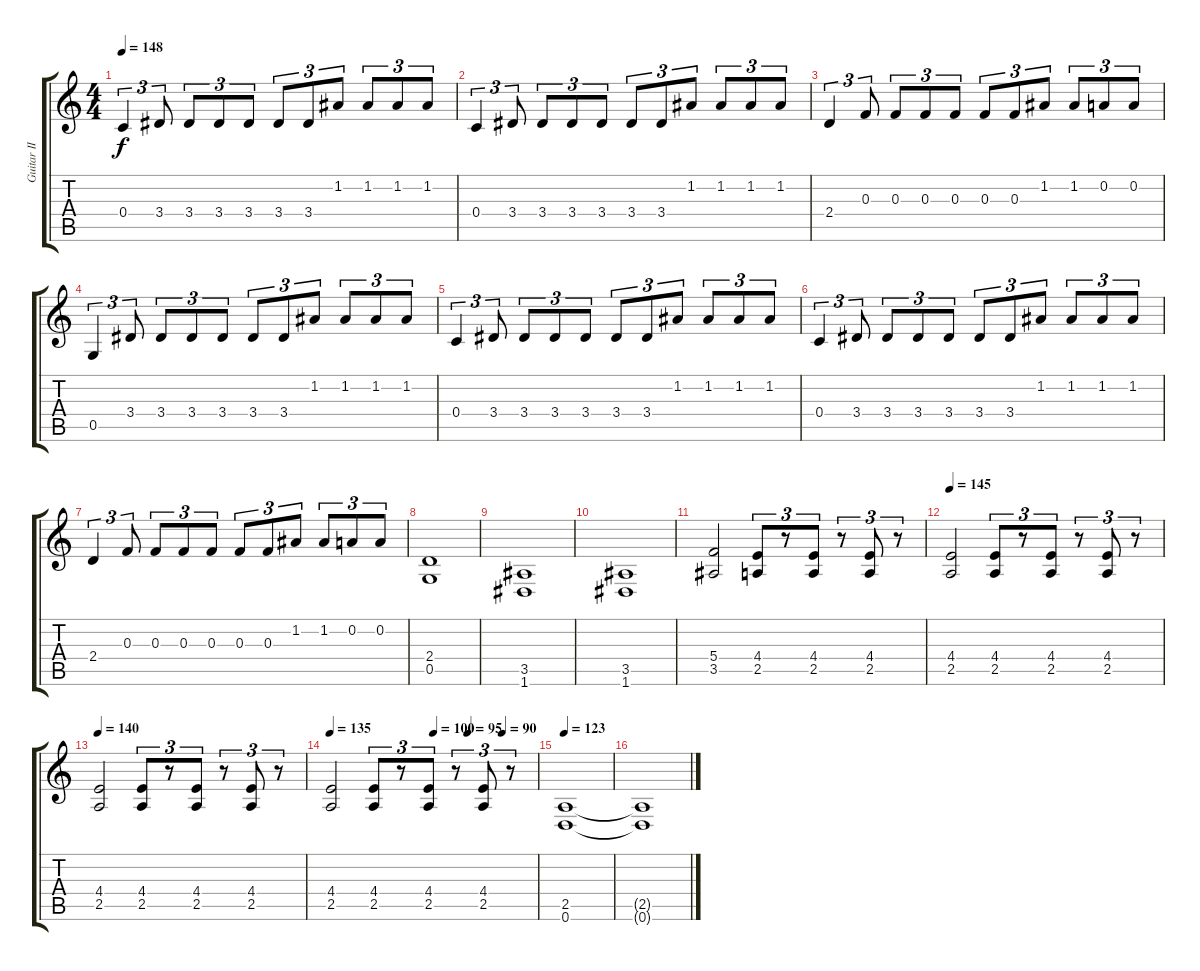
\track ("Guitar II" "Guitar II") {instrument distortionguitar}
\staff {score tabs}
\tuning (D4 A3 F3 C3 G2 D2) {hide}
\ts (4 4)
\tempo 148
\clef g2
\ks c
0.4.4{tu (3 2) dy f} 3.4.8{tu (3 2)} 3.4.8{tu (3 2)} 3.4.8{tu (3 2)} 3.4.8{tu (3 2)} 3.4.8{tu (3 2)} 3.4.8{tu (3 2)} 1.2.8{tu (3 2)} 1.2.8{tu (3 2)} 1.2.8{tu (3 2)} 1.2.8{tu (3 2)} |
0.4.4{tu (3 2)} 3.4.8{tu (3 2)} 3.4.8{tu (3 2)} 3.4.8{tu (3 2)} 3.4.8{tu (3 2)} 3.4.8{tu (3 2)} 3.4.8{tu (3 2)} 1.2.8{tu (3 2)} 1.2.8{tu (3 2)} 1.2.8{tu (3 2)} 1.2.8{tu (3 2)} |
2.4.4{tu (3 2)} 0.3.8{tu (3 2)} 0.3.8{tu (3 2)} 0.3.8{tu (3 2)} 0.3.8{tu (3 2)} 0.3.8{tu (3 2)} 0.3.8{tu (3 2)} 1.2.8{tu (3 2)} 1.2.8{tu (3 2)} 0.2.8{tu (3 2)} 0.2.8{tu (3 2)} |
0.5.4{tu (3 2)} 3.4.8{tu (3 2)} 3.4.8{tu (3 2)} 3.4.8{tu (3 2)} 3.4.8{tu (3 2)} 3.4.8{tu (3 2)} 3.4.8{tu (3 2)} 1.2.8{tu (3 2)} 1.2.8{tu (3 2)} 1.2.8{tu (3 2)} 1.2.8{tu (3 2)} |
0.4.4{tu (3 2)} 3.4.8{tu (3 2)} 3.4.8{tu (3 2)} 3.4.8{tu (3 2)} 3.4.8{tu (3 2)} 3.4.8{tu (3 2)} 3.4.8{tu (3 2)} 1.2.8{tu (3 2)} 1.2.8{tu (3 2)} 1.2.8{tu (3 2)} 1.2.8{tu (3 2)} |
0.4.4{tu (3 2)} 3.4.8{tu (3 2)} 3.4.8{tu (3 2)} 3.4.8{tu (3 2)} 3.4.8{tu (3 2)} 3.4.8{tu (3 2)} 3.4.8{tu (3 2)} 1.2.8{tu (3 2)} 1.2.8{tu (3 2)} 1.2.8{tu (3 2)} 1.2.8{tu (3 2)} |
2.4.4{tu (3 2)} 0.3.8{tu (3 2)} 0.3.8{tu (3 2)} 0.3.8{tu (3 2)} 0.3.8{tu (3 2)} 0.3.8{tu (3 2)} 0.3.8{tu (3 2)} 1.2.8{tu (3 2)} 1.2.8{tu (3 2)} 0.2.8{tu (3 2)} 0.2.8{tu (3 2)} |
(2.4 0.5).1 |
(3.5 1.6).1 |
(3.5 1.6).1 |
(5.4 3.5).2 (4.4 2.5).8{tu (3 2)} r.8{tu (3 2)} (4.4 2.5).8{tu (3 2)} r.8{tu (3 2)} (4.4 2.5).8{tu (3 2)} r.8{tu (3 2)} |
\tempo 145
(4.4 2.5).2 (4.4 2.5).8{tu (3 2)} r.8{tu (3 2)} (4.4 2.5).8{tu (3 2)} r.8{tu (3 2)} (4.4 2.5).8{tu (3 2)} r.8{tu (3 2)} |
\tempo 140
(4.4 2.5).2 (4.4 2.5).8{tu (3 2)} r.8{tu (3 2)} (4.4 2.5).8{tu (3 2)} r.8{tu (3 2)} (4.4 2.5).8{tu (3 2)} r.8{tu (3 2)} |
\tempo 135
\tempo (100 0.5)
\tempo (95 0.6666666666666666)
\tempo (90 0.8333333333333334)
(4.4 2.5).2 (4.4 2.5).8{tu (3 2)} r.8{tu (3 2)} (4.4 2.5).8{tu (3 2)} r.8{tu (3 2)} (4.4 2.5).8{tu (3 2)} r.8{tu (3 2)} |
\tempo 123
(2.5 0.6).1 |
(2.5{t} 0.6{t}).1
